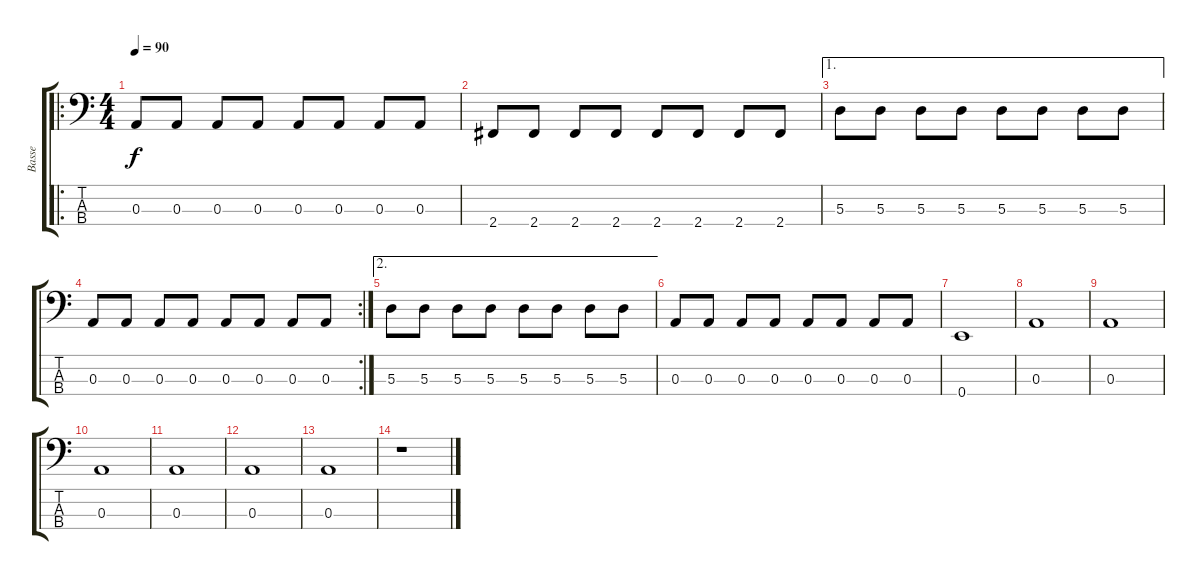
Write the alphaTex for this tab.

\track ("Basse" "Basse") {instrument acousticguitarsteel}
\staff {score tabs}
\tuning (G2 D2 A1 E1) {hide}
\ro
\ts (4 4)
\tempo 90
\clef f4
\ks c
0.3.8{dy f} 0.3.8 0.3.8 0.3.8 0.3.8 0.3.8 0.3.8 0.3.8 |
2.4.8 2.4.8 2.4.8 2.4.8 2.4.8 2.4.8 2.4.8 2.4.8 |
\ae 1
5.3.8 5.3.8 5.3.8 5.3.8 5.3.8 5.3.8 5.3.8 5.3.8 |
\rc 2
0.3.8 0.3.8 0.3.8 0.3.8 0.3.8 0.3.8 0.3.8 0.3.8 |
\ae 2
5.3.8 5.3.8 5.3.8 5.3.8 5.3.8 5.3.8 5.3.8 5.3.8 |
0.3.8 0.3.8 0.3.8 0.3.8 0.3.8 0.3.8 0.3.8 0.3.8 |
0.4.1 |
0.3.1 |
0.3.1 |
0.3.1 |
0.3.1 |
0.3.1 |
0.3.1 |
r.1
